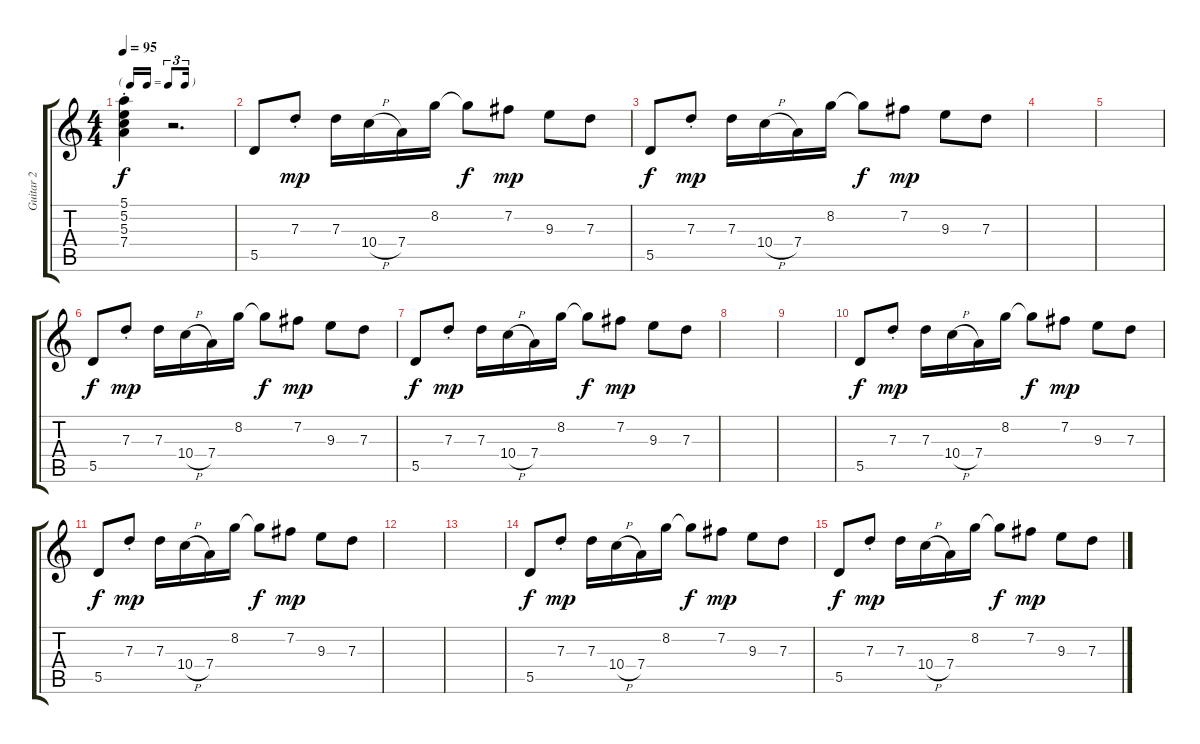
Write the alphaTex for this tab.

\track ("Guitar 2" "Guitar 2") {instrument acousticguitarsteel}
\staff {score tabs}
\tuning (E4 B3 G3 D3 A2 E2) {hide}
\ts (4 4)
\tf triplet16th
\tempo 95
\clef g2
\ks c
(5.1{st} 5.2{st} 5.3{st} 7.4{st}).4{dy f} r.2{d} |
5.5.8 7.3{st}.8{dy mp} 7.3.16 10.4{h}.16 7.4.16 8.2.16 8.2{t}.8{dy f} 7.2.8{dy mp} 9.3.8 7.3.8 |
5.5.8{dy f} 7.3{st}.8{dy mp} 7.3.16 10.4{h}.16 7.4.16 8.2.16 8.2{t}.8{dy f} 7.2.8{dy mp} 9.3.8 7.3.8 |
|
|
5.5.8{dy f} 7.3{st}.8{dy mp} 7.3.16 10.4{h}.16 7.4.16 8.2.16 8.2{t}.8{dy f} 7.2.8{dy mp} 9.3.8 7.3.8 |
5.5.8{dy f} 7.3{st}.8{dy mp} 7.3.16 10.4{h}.16 7.4.16 8.2.16 8.2{t}.8{dy f} 7.2.8{dy mp} 9.3.8 7.3.8 |
|
|
5.5.8{dy f} 7.3{st}.8{dy mp} 7.3.16 10.4{h}.16 7.4.16 8.2.16 8.2{t}.8{dy f} 7.2.8{dy mp} 9.3.8 7.3.8 |
5.5.8{dy f} 7.3{st}.8{dy mp} 7.3.16 10.4{h}.16 7.4.16 8.2.16 8.2{t}.8{dy f} 7.2.8{dy mp} 9.3.8 7.3.8 |
|
|
5.5.8{dy f} 7.3{st}.8{dy mp} 7.3.16 10.4{h}.16 7.4.16 8.2.16 8.2{t}.8{dy f} 7.2.8{dy mp} 9.3.8 7.3.8 |
5.5.8{dy f} 7.3{st}.8{dy mp} 7.3.16 10.4{h}.16 7.4.16 8.2.16 8.2{t}.8{dy f} 7.2.8{dy mp} 9.3.8 7.3.8
